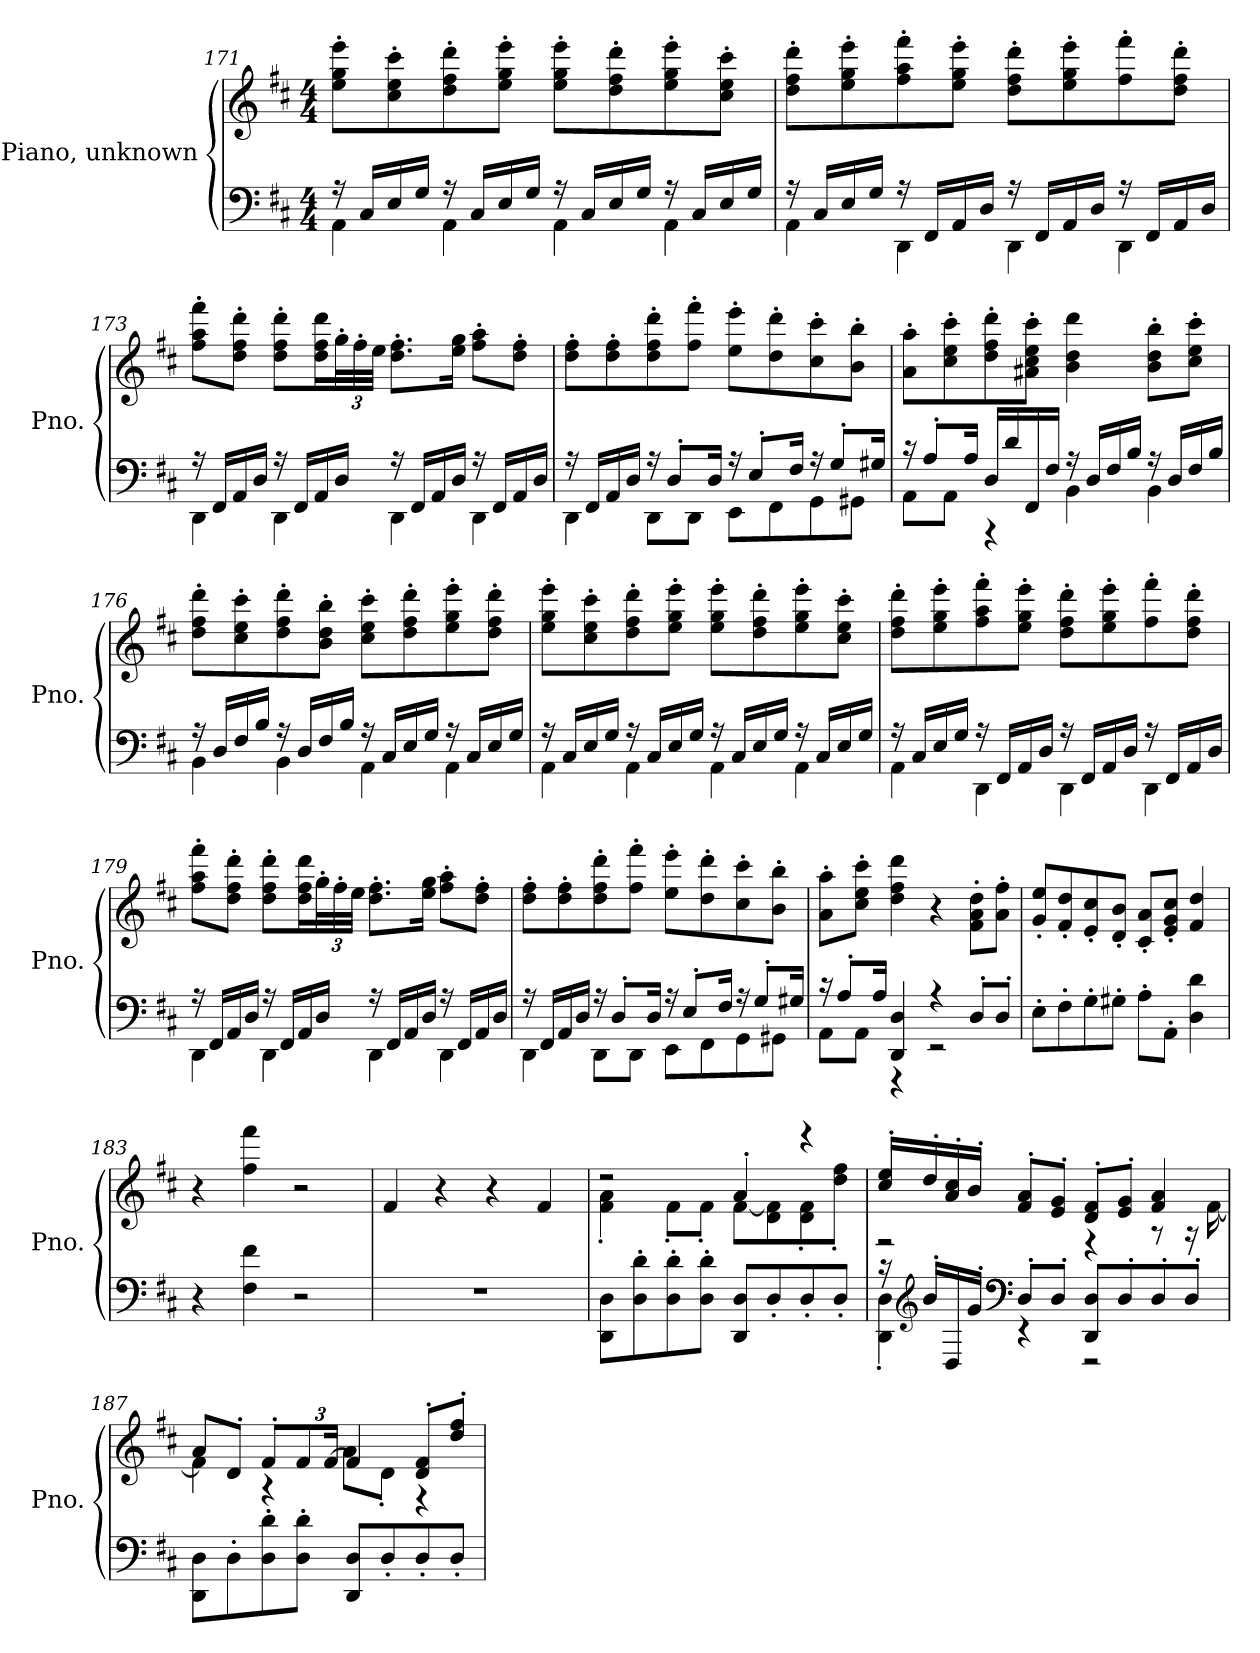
**kern	**kern
*part1	*part1
*staff2	*staff1
*I"Piano, unknown	*
*I'Pno.	*
*clefF4	*clefG2
*k[f#c#]	*k[f#c#]
*M4/4	*M4/4
=171	=171
*^	*
16r	4AA\	8ee\' 8gg\' 8eee\'L
16C#/LL	.	.
16E/	.	8cc#\' 8ee\' 8ccc#\'
16G/JJ	.	.
16r	4AA\	8dd\' 8ff#\' 8ddd\'
16C#/LL	.	.
16E/	.	8ee\' 8gg\' 8eee\'J
16G/JJ	.	.
16r	4AA\	8ee\' 8gg\' 8eee\'L
16C#/LL	.	.
16E/	.	8dd\' 8ff#\' 8ddd\'
16G/JJ	.	.
16r	4AA\	8ee\' 8gg\' 8eee\'
16C#/LL	.	.
16E/	.	8cc#\' 8ee\' 8ccc#\'J
16G/JJ	.	.
!!LO:LB:g=z
=172	=172	=172
16r	4AA\	8dd\' 8ff#\' 8ddd\'L
16C#/LL	.	.
16E/	.	8ee\' 8gg\' 8eee\'
16G/JJ	.	.
16r	4DD\	8ff#\' 8aa\' 8fff#\'
16FF#/LL	.	.
16AA/	.	8ee\' 8gg\' 8eee\'J
16D/JJ	.	.
16r	4DD\	8dd\' 8ff#\' 8ddd\'L
16FF#/LL	.	.
16AA/	.	8ee\' 8gg\' 8eee\'
16D/JJ	.	.
16r	4DD\	8ff#\' 8fff#\'
16FF#/LL	.	.
16AA/	.	8dd\' 8ff#\' 8ddd\'J
16D/JJ	.	.
=173	=173	=173
16r	4DD\	8ff#\' 8aa\' 8fff#\'L
16FF#/LL	.	.
16AA/	.	8dd\' 8ff#\' 8ddd\'J
16D/JJ	.	.
16r	4DD\	8dd\' 8ff#\' 8ddd\'L
16FF#/LL	.	.
16AA/	.	16dd\ 16ff#\ 16ddd\L
*	*	*Xbrackettup
16D/JJ	.	48gg'\L
.	.	48ff#'\
.	.	48ee\JJJ
16r	4DD\	8.dd\' 8.ff#\'L
16FF#/LL	.	.
16AA/	.	.
16D/JJ	.	16ee\ 16gg\Jk
16r	4DD\	8ff#\' 8aa\'L
16FF#/LL	.	.
16AA/	.	8dd\' 8ff#\'J
16D/JJ	.	.
!!LO:LB:g=z
=174	=174	=174
16r	4DD\	8dd\' 8ff#\'L
16FF#/LL	.	.
16AA/	.	8dd\' 8ff#\'
16D/JJ	.	.
16r	8DD\L	8dd\' 8ff#\' 8ddd\'
8D'/L	.	.
.	8DD\J	8ff#\' 8fff#\'J
16D/Jk	.	.
16r	8EE\L	8ee\' 8eee\'L
8E'/L	.	.
.	8FF#\	8dd\' 8ddd\'
16F#/Jk	.	.
16r	8GG\	8cc#\' 8ccc#\'
8G'/L	.	.
.	8GG#X\J	8b\' 8bb\'J
16G#X/Jk	.	.
=175	=175	=175
16r	8AA\L	8a\' 8aa\'L
8A'/L	.	.
.	8AA\J	8cc#\' 8ee\' 8ccc#\'
16A/Jk	.	.
16D/LL	4r	8dd\' 8ff#\' 8ddd\'
16d/	.	.
16FF#/	.	8a#X\' 8cc#\' 8ee\' 8ccc#\'J
16F#/JJ	.	.
16r	4BB\	4b\ 4dd\ 4ddd\
16D/LL	.	.
16F#/	.	.
16B/JJ	.	.
16r	4BB\	8b\' 8dd\' 8bb\'L
16D/LL	.	.
16F#/	.	8cc#\' 8ee\' 8ccc#\'J
16B/JJ	.	.
!!LO:LB:g=z
=176	=176	=176
16r	4BB\	8dd\' 8ff#\' 8ddd\'L
16D/LL	.	.
16F#/	.	8cc#\' 8ee\' 8ccc#\'
16B/JJ	.	.
16r	4BB\	8dd\' 8ff#\' 8ddd\'
16D/LL	.	.
16F#/	.	8b\' 8dd\' 8bb\'J
16B/JJ	.	.
16r	4AA\	8cc#\' 8ee\' 8ccc#\'L
16C#/LL	.	.
16E/	.	8dd\' 8ff#\' 8ddd\'
16G/JJ	.	.
16r	4AA\	8ee\' 8gg\' 8eee\'
16C#/LL	.	.
16E/	.	8dd\' 8ff#\' 8ddd\'J
16G/JJ	.	.
=177	=177	=177
16r	4AA\	8ee\' 8gg\' 8eee\'L
16C#/LL	.	.
16E/	.	8cc#\' 8ee\' 8ccc#\'
16G/JJ	.	.
16r	4AA\	8dd\' 8ff#\' 8ddd\'
16C#/LL	.	.
16E/	.	8ee\' 8gg\' 8eee\'J
16G/JJ	.	.
16r	4AA\	8ee\' 8gg\' 8eee\'L
16C#/LL	.	.
16E/	.	8dd\' 8ff#\' 8ddd\'
16G/JJ	.	.
16r	4AA\	8ee\' 8gg\' 8eee\'
16C#/LL	.	.
16E/	.	8cc#\' 8ee\' 8ccc#\'J
16G/JJ	.	.
!!LO:LB:g=z
=178	=178	=178
16r	4AA\	8dd\' 8ff#\' 8ddd\'L
16C#/LL	.	.
16E/	.	8ee\' 8gg\' 8eee\'
16G/JJ	.	.
16r	4DD\	8ff#\' 8aa\' 8fff#\'
16FF#/LL	.	.
16AA/	.	8ee\' 8gg\' 8eee\'J
16D/JJ	.	.
16r	4DD\	8dd\' 8ff#\' 8ddd\'L
16FF#/LL	.	.
16AA/	.	8ee\' 8gg\' 8eee\'
16D/JJ	.	.
16r	4DD\	8ff#\' 8fff#\'
16FF#/LL	.	.
16AA/	.	8dd\' 8ff#\' 8ddd\'J
16D/JJ	.	.
=179	=179	=179
16r	4DD\	8ff#\' 8aa\' 8fff#\'L
16FF#/LL	.	.
16AA/	.	8dd\' 8ff#\' 8ddd\'J
16D/JJ	.	.
16r	4DD\	8dd\' 8ff#\' 8ddd\'L
16FF#/LL	.	.
16AA/	.	16dd\ 16ff#\ 16ddd\L
16D/JJ	.	48gg'\L
.	.	48ff#'\
.	.	48ee\JJJ
16r	4DD\	8.dd\' 8.ff#\'L
16FF#/LL	.	.
16AA/	.	.
16D/JJ	.	16ee\ 16gg\Jk
16r	4DD\	8ff#\' 8aa\'L
16FF#/LL	.	.
16AA/	.	8dd\' 8ff#\'J
16D/JJ	.	.
!!LO:LB:g=z
=180	=180	=180
16r	4DD\	8dd\' 8ff#\'L
16FF#/LL	.	.
16AA/	.	8dd\' 8ff#\'
16D/JJ	.	.
16r	8DD\L	8dd\' 8ff#\' 8ddd\'
8D'/L	.	.
.	8DD\J	8ff#\' 8fff#\'J
16D/Jk	.	.
16r	8EE\L	8ee\' 8eee\'L
8E'/L	.	.
.	8FF#\	8dd\' 8ddd\'
16F#/Jk	.	.
16r	8GG\	8cc#\' 8ccc#\'
8G'/L	.	.
.	8GG#X\J	8b\' 8bb\'J
16G#X/Jk	.	.
=181	=181	=181
16r	8AA\L	8a\' 8aa\'L
8A'/L	.	.
.	8AA\J	8cc#\' 8ee\' 8ccc#\'J
16A/Jk	.	.
4DD/ 4D/	4r	4dd\ 4ff#\ 4ddd\
4r	2r	4r
8D'/L	.	8f#\' 8a\' 8dd\'L
8D'/J	.	8a\' 8ff#\'J
*v	*v	*
=182	=182
8E'\L	8g/' 8ee/'L
8F#'\	8f#/' 8dd/'
8G'\	8e/' 8cc#/'
8G#X'\J	8d/' 8b/'J
8A'\L	8c#/' 8a/'L
8AA'\J	8e/' 8g/' 8cc#/'J
4D\ 4d\	4f#/ 4dd/
=183	=183
4r	4r
4F#\ 4f#\	4ff#\ 4fff#\
2r	2r
=184	=184
1r	4f#/
.	4r
.	4r
.	4f#/
!!LO:PB:g=z
=185	=185
*	*^
8DD\ 8D\L	2r	4f#\' 4a\'
8D\' 8d\'	.	.
8D\' 8d\'	.	8f#'\L
8D\' 8d\'J	.	8f#'\J
8DD/ 8D/L	4a'/	[8f#\L
8D'/	.	8d\ 8f#\]
8D'/	4r	8d\' 8f#\'
8D'/J	.	8dd\' 8ff#\'J
=186	=186	=186
*^	*	*
16r	4DD\' 4D\'	16cc#/' 16ee/'LL	2r
*clefG2	*	*	*
16b'/LL	.	16dd'/	.
16D/	.	16a/' 16cc#/'	.
16g'/JJ	.	16b'/JJ	.
*clefF4	*	*	*
8D'/L	4r	8f#/' 8a/'L	.
8D'/J	.	8e/' 8g/'J	.
8DD/ 8D/L	2r	8d/' 8f#/'L	4r
8D'/	.	8e/' 8g/'J	.
8D'/	.	4f#/ 4a/	8r
8D'/J	.	.	16r
.	.	.	[16f#\
*v	*v	*	*
=187	=187	=187
8DD\ 8D\L	8a/L	4f#\]
8D'\	8d'/J	.
8D\' 8d\'	8f#'/L	4r
8D\' 8d\'J	12f#/	.
.	[24f#/Jk	.
8DD/ 8D/L	4f#/]	8a\L
8D'/	.	8d'\J
8D'/	8d/' 8f#/'L	4r
8D'/J	8dd/' 8ff#/'J	.
*	*v	*v
=	=
*-	*-
